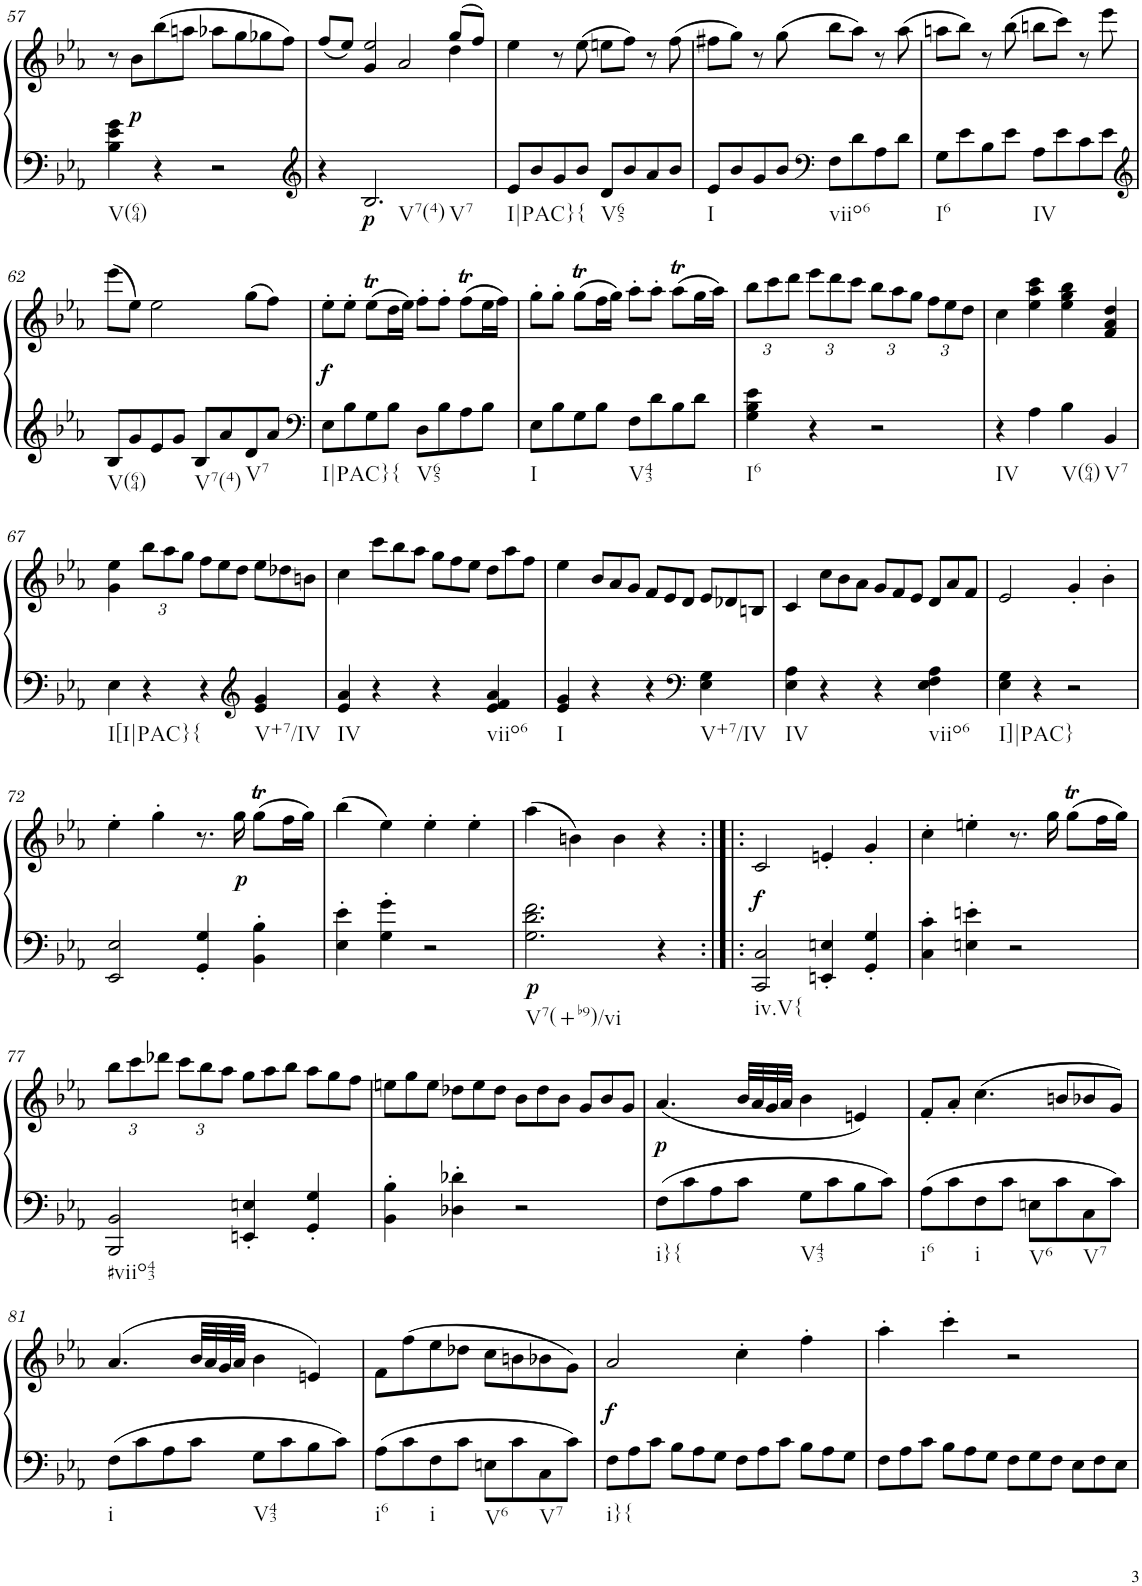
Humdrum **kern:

**kern	**kern	**dynam
*part1	*part1	*part1
*staff2	*staff1	*staff1/2
*I"Piano	*	*
*I'Pno.	*	*
!!LO:PB:g=z
*clefF4	*clefG2	*
*k[b-e-a-]	*k[b-e-a-]	*
*M4/4	*M4/4	*
*met(c)	*met(c)	*
=57	=57	=57
!LO:TX:b:t=V(64)	!	!
4B-\ 4e-\ 4g\	8r	.
!	!	!LO:DY:b
.	8b-\L	p
4r	(8bb-\	.
.	8aan\J	.
2r	8aa-X\L	.
.	8gg\	.
.	8gg-X\	.
.	8ff\J)	.
=58	=58	=58
*clefG2	*	*
*^	*^	*
*	*^	*	*^	*
4r	4ryy	2ryy	(8ff/L	2.ryy	4ryy	.
.	.	.	8ee-/J)	.	.	.
!	!	!	!	!	!	!LO:DY:b=2
2.ryy	2.B-/	.	2ee-/	.	4g/	p
!	!	!LO:TX:b:t=V7(4)	!	!	!	!
!	!	!LO:TX:b:t=V7	!	!	!	!
.	.	2ryy	.	.	2a-/	.
.	.	.	(8gg/L	4dd\	.	.
.	.	.	8ff/J)	.	.	.
*	*	*	*v	*v	*v	*
=59	=59	=59	=59	=59
!LO:TX:b:t=I|PAC}{	!	!	!	!
*v	*v	*v	*	*
8e-/L	4ee-\	.
8b-/	.	.
8g/	8r	.
8b-/J	(8ee-\	.
!LO:TX:b:t=V65	!	!
8d/L	8een\L	.
8b-/	8ff\J)	.
8a-/	8r	.
8b-/J	(8ff\	.
=60	=60	=60
!LO:TX:b:t=I	!	!
8e-/L	8ff#X\L	.
8b-/	8gg\J)	.
8g/	8r	.
8b-/J	(8gg\	.
*clefF4	*	*
!LO:TX:b:t=viio6	!	!
8F\L	8bb-\L	.
8d\	8aa-\J)	.
8A-\	8r	.
8d\J	(8aa-\	.
=61	=61	=61
!LO:TX:b:t=I6	!	!
8G\L	8aan\L	.
8e-\	8bb-\J)	.
8B-\	8r	.
8e-\J	(8bb-\	.
!LO:TX:b:t=IV	!	!
8A-\L	8bbn\L	.
8e-\	8ccc\J)	.
8c\	8r	.
8e-\J	8eee-\	.
!!LO:LB:g=z
=62	=62	=62
*clefG2	*	*
!LO:TX:b:t=V(64)	!	!
8B-/L	(8eee-\L	.
8g/	8ee-\J)	.
8e-/	2ee-\	.
8g/J	.	.
!LO:TX:b:t=V7(4)	!	!
8B-/L	.	.
8a-/	.	.
!LO:TX:b:t=V7	!	!
8d/	(8gg\L	.
8a-/J	8ff\J)	.
=63	=63	=63
*clefF4	*	*
!LO:TX:b:t=I|PAC}{	!	!
!	!	!LO:DY:b
8E-\L	8ee-'\L	f
8B-\	8ee-'\J	.
8G\	(8ee-T\L	.
8B-\J	16dd\L	.
.	16ee-\JJ)	.
!LO:TX:b:t=V65	!	!
8D\L	8ff'\L	.
8B-\	8ff'\J	.
8A-\	(8ffT\L	.
8B-\J	16ee-\L	.
.	16ff\JJ)	.
=64	=64	=64
!LO:TX:b:t=I	!	!
8E-\L	8gg'\L	.
8B-\	8gg'\J	.
8G\	(8ggt\L	.
8B-\J	16ff\L	.
.	16gg\JJ)	.
!LO:TX:b:t=V43	!	!
8F\L	8aa-'\L	.
8d\	8aa-'\J	.
8B-\	(8aa-T\L	.
8d\J	16gg\L	.
.	16aa-\JJ)	.
=65	=65	=65
*	*Xbrackettup	*
!LO:TX:b:t=I6	!	!
4G\ 4B-\ 4e-\	12bb-\L	.
.	12ccc\	.
.	12ddd\J	.
4r	12eee-\L	.
.	12ddd\	.
.	12ccc\J	.
2r	12bb-\L	.
.	12aa-\	.
.	12gg\J	.
.	12ff\L	.
.	12ee-\	.
.	12dd\J	.
=66	=66	=66
!LO:TX:b:t=IV	!	!
4r	4cc\	.
4A-\	4ee-\ 4aa-\ 4ccc\	.
!LO:TX:b:t=V(64)	!	!
4B-\	4ee-\ 4gg\ 4bb-\	.
!LO:TX:b:t=V7	!	!
4BB-/	4f/ 4a-/ 4dd/	.
!!LO:LB:g=z
=67	=67	=67
!LO:TX:b:t=I[I|PAC}{	!	!
4E-\	4g\ 4ee-\	.
4r	12bb-\L	.
.	12aa-\	.
.	12gg\J	.
*	*Xtuplet	*
4r	12ff\L	.
.	12ee-\	.
.	12dd\J	.
*clefG2	*	*
!LO:TX:b:t=V+7/IV	!	!
4e-/ 4g/	12ee-\L	.
.	12dd-X\	.
.	12bn\J	.
=68	=68	=68
!LO:TX:b:t=IV	!	!
4e-/ 4a-/	4cc\	.
4r	12ccc\L	.
.	12bb-\	.
.	12aa-\J	.
4r	12gg\L	.
.	12ff\	.
.	12ee-\J	.
!LO:TX:b:t=viio6	!	!
4e-/ 4f/ 4a-/	12dd\L	.
.	12aa-\	.
.	12ff\J	.
=69	=69	=69
!LO:TX:b:t=I	!	!
4e-/ 4g/	4ee-\	.
4r	12b-/L	.
.	12a-/	.
.	12g/J	.
4r	12f/L	.
.	12e-/	.
.	12d/J	.
*clefF4	*	*
!LO:TX:b:t=V+7/IV	!	!
4E-\ 4G\	12e-/L	.
.	12d-X/	.
.	12Bn/J	.
=70	=70	=70
!LO:TX:b:t=IV	!	!
4E-\ 4A-\	4c/	.
4r	12cc\L	.
.	12b-\	.
.	12a-\J	.
4r	12g/L	.
.	12f/	.
.	12e-/J	.
!LO:TX:b:t=viio6	!	!
4E-\ 4F\ 4A-\	12d/L	.
.	12a-/	.
.	12f/J	.
=71	=71	=71
!LO:TX:b:t=I]|PAC}	!	!
4E-\ 4G\	2e-/	.
4r	.	.
2r	4g'/	.
.	4b-'\	.
!!LO:LB:g=z
=72	=72	=72
2EE-/ 2E-/	4ee-'\	.
.	4gg'\	.
4GG/' 4G/'	8.r	.
!	!	!LO:DY:b
.	16gg\	p
4BB-\' 4B-\'	(8ggt\L	.
.	16ff\L	.
.	16gg\JJ)	.
=73	=73	=73
4E-\' 4e-\'	(4bb-\	.
4G\' 4g\'	4ee-\)	.
2r	4ee-'\	.
.	4ee-'\	.
=74	=74	=74
!LO:TX:b:t=V7(+b9)/vi	!	!
!	!	!LO:DY:b=2
2.G\ 2.d\ 2.f\	(4aa-\	p
.	4bn\)	.
.	4b\	.
4r	4r	.
=75:|!|:	=75:|!|:	=75:|!|:
!LO:TX:b:t=iv.V{	!	!
!	!	!LO:DY:b
2CC/ 2C/	2c/	f
4EEn/' 4En/'	4en'/	.
4GG/' 4G/'	4g'/	.
=76	=76	=76
4C\' 4c\'	4cc'\	.
4En\' 4en\'	4een'\	.
2r	8.r	.
.	16gg\	.
.	(8ggt\L	.
.	16ff\L	.
.	16gg\JJ)	.
!!LO:LB:g=z
=77	=77	=77
*	*tuplet	*
!LO:TX:b:t=#viio43	!	!
2BBB-/ 2BB-/	12bb-\L	.
.	12ccc\	.
.	12ddd-X\J	.
.	12ccc\L	.
.	12bb-\	.
.	12aa-\J	.
*	*Xtuplet	*
4EEn/' 4En/'	12gg\L	.
.	12aa-\	.
.	12bb-\J	.
4GG/' 4G/'	12aa-\L	.
.	12gg\	.
.	12ff\J	.
=78	=78	=78
4BB-\' 4B-\'	12een\L	.
.	12gg\	.
.	12ee\J	.
4D-X\' 4d-X\'	12dd-X\L	.
.	12ee\	.
.	12dd-\J	.
2r	12b-\L	.
.	12dd-\	.
.	12b-\J	.
.	12g/L	.
.	12b-/	.
.	12g/J	.
=79	=79	=79
!LO:TX:b:t=i}{	!	!
!	!	!LO:DY:b
8F\L	(<4.a-/	p
8c\	.	.
8A-\	.	.
8c\J	32b-/LLL	.
.	32a-/	.
.	32g/	.
.	32a-/JJJ	.
!LO:TX:b:t=V43	!	!
8G\L	4b-\	.
8c\	.	.
8B-\	4en/)	.
8c\J	.	.
=80	=80	=80
!LO:TX:b:t=i6	!	!
8A-\L	8f'/L	.
8c\	8a-'/J	.
!LO:TX:b:t=i	!	!
8F\	(4.cc\	.
8c\J	.	.
!LO:TX:b:t=V6	!	!
8En\L	.	.
8c\	8bn/L	.
!LO:TX:b:t=V7	!	!
8C\	8b-X/	.
8c\J	8g/J)	.
!!LO:LB:g=z
=81	=81	=81
!LO:TX:b:t=i	!	!
8F\L	(4.a-/	.
8c\	.	.
8A-\	.	.
8c\J	32b-/LLL	.
.	32a-/	.
.	32g/	.
.	32a-/JJJ	.
!LO:TX:b:t=V43	!	!
8G\L	4b-\	.
8c\	.	.
8B-\	4en/)	.
8c\J	.	.
=82	=82	=82
!LO:TX:b:t=i6	!	!
8A-\L	8f\L	.
8c\	(8ff\	.
!LO:TX:b:t=i	!	!
8F\	8ee-\	.
8c\J	8dd-X\J	.
!LO:TX:b:t=V6	!	!
8En\L	8cc\L	.
8c\	8bn\	.
!LO:TX:b:t=V7	!	!
8C\	8b-X\	.
8c\J	8g\J)	.
=83	=83	=83
*Xtuplet	*	*
!LO:TX:b:t=i}{	!	!
!	!	!LO:DY:b
12F\L	2a-/	f
12A-\	.	.
12c\J	.	.
12B-\L	.	.
12A-\	.	.
12G\J	.	.
12F\L	4cc'\	.
12A-\	.	.
12c\J	.	.
12B-\L	4ff'\	.
12A-\	.	.
12G\J	.	.
=84	=84	=84
12F\L	4aa-'\	.
12A-\	.	.
12c\J	.	.
12B-\L	4ccc'\	.
12A-\	.	.
12G\J	.	.
12F\L	2r	.
12G\	.	.
12F\J	.	.
12E-\L	.	.
12F\	.	.
12E-\J	.	.
=	=	=
*-	*-	*-
